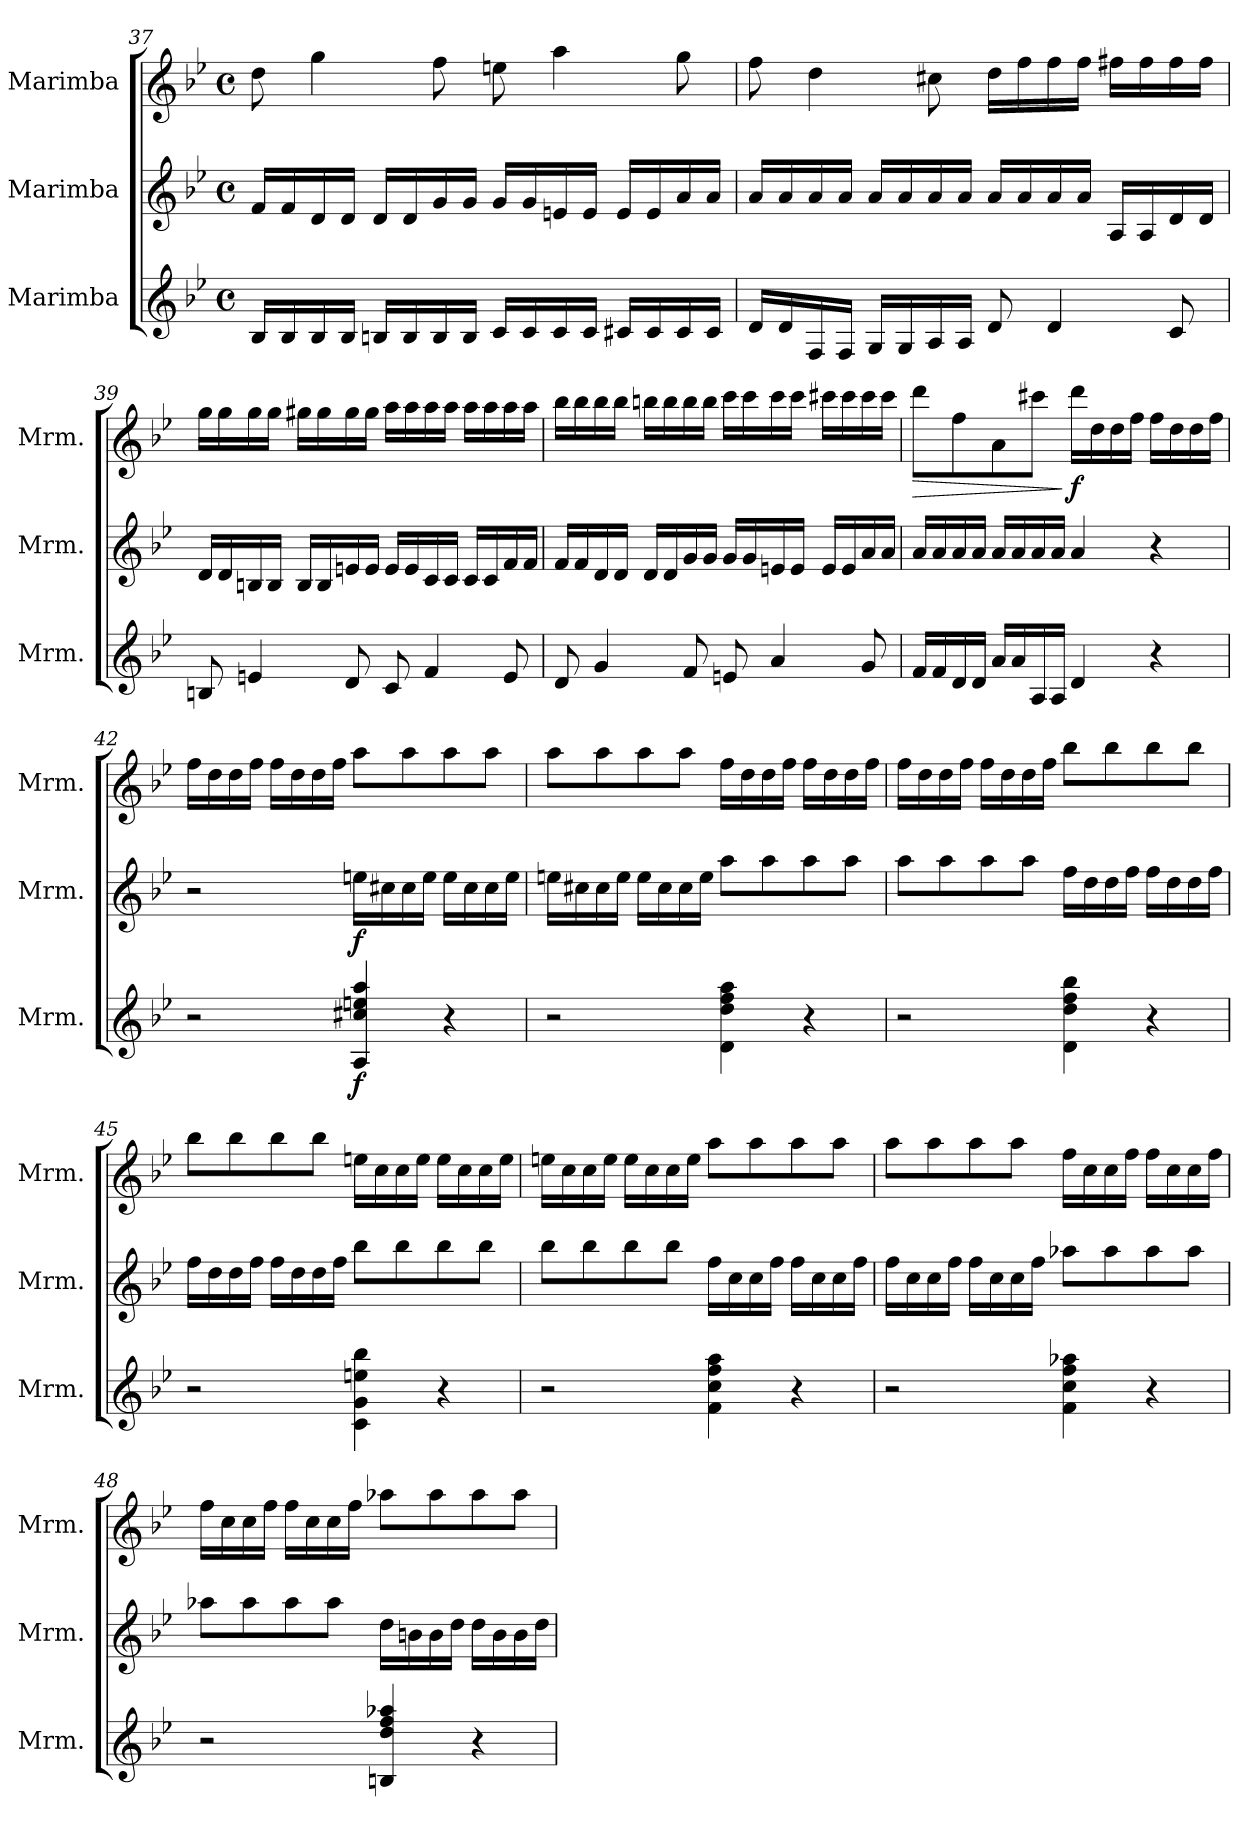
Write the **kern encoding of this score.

**kern	**dynam	**kern	**dynam	**kern	**dynam
*part3	*part3	*part2	*part2	*part1	*part1
*staff3	*staff3	*staff2	*staff2	*staff1	*staff1
*I"Marimba	*	*I"Marimba	*	*I"Marimba	*
*I'Mrm.	*	*I'Mrm.	*	*I'Mrm.	*
!!LO:LB:g=z
*clefG2	*	*clefG2	*	*clefG2	*
*k[b-e-]	*	*k[b-e-]	*	*k[b-e-]	*
*M4/4	*	*M4/4	*	*M4/4	*
*met(c)	*	*met(c)	*	*met(c)	*
=37	=37	=37	=37	=37	=37
16B-/LL	.	16f/LL	.	8dd\	.
16B-/	.	16f/	.	.	.
16B-/	.	16d/	.	4gg\	.
16B-/JJ	.	16d/JJ	.	.	.
16Bn/LL	.	16d/LL	.	.	.
16B/	.	16d/	.	.	.
16B/	.	16g/	.	8ff\	.
16B/JJ	.	16g/JJ	.	.	.
16c/LL	.	16g/LL	.	8een\	.
16c/	.	16g/	.	.	.
16c/	.	16en/	.	4aa\	.
16c/JJ	.	16e/JJ	.	.	.
16c#X/LL	.	16e/LL	.	.	.
16c#/	.	16e/	.	.	.
16c#/	.	16a/	.	8gg\	.
16c#/JJ	.	16a/JJ	.	.	.
=38	=38	=38	=38	=38	=38
16d/LL	.	16a/LL	.	8ff\	.
16d/	.	16a/	.	.	.
16F/	.	16a/	.	4dd\	.
16F/JJ	.	16a/JJ	.	.	.
16G/LL	.	16a/LL	.	.	.
16G/	.	16a/	.	.	.
16A/	.	16a/	.	8cc#X\	.
16A/JJ	.	16a/JJ	.	.	.
8d/	.	16a/LL	.	16dd\LL	.
.	.	16a/	.	16ff\	.
4d/	.	16a/	.	16ff\	.
.	.	16a/JJ	.	16ff\JJ	.
.	.	16A/LL	.	16ff#X\LL	.
.	.	16A/	.	16ff#\	.
8c/	.	16d/	.	16ff#\	.
.	.	16d/JJ	.	16ff#\JJ	.
!!LO:PB:g=z
=39	=39	=39	=39	=39	=39
8Bn/	.	16d/LL	.	16gg\LL	.
.	.	16d/	.	16gg\	.
4en/	.	16Bn/	.	16gg\	.
.	.	16B/JJ	.	16gg\JJ	.
.	.	16B/LL	.	16gg#X\LL	.
.	.	16B/	.	16gg#\	.
8d/	.	16en/	.	16gg#\	.
.	.	16e/JJ	.	16gg#\JJ	.
8c/	.	16e/LL	.	16aa\LL	.
.	.	16e/	.	16aa\	.
4f/	.	16c/	.	16aa\	.
.	.	16c/JJ	.	16aa\JJ	.
.	.	16c/LL	.	16aa\LL	.
.	.	16c/	.	16aa\	.
8e/	.	16f/	.	16aa\	.
.	.	16f/JJ	.	16aa\JJ	.
=40	=40	=40	=40	=40	=40
8d/	.	16f/LL	.	16bb-\LL	.
.	.	16f/	.	16bb-\	.
4g/	.	16d/	.	16bb-\	.
.	.	16d/JJ	.	16bb-\JJ	.
.	.	16d/LL	.	16bbn\LL	.
.	.	16d/	.	16bb\	.
8f/	.	16g/	.	16bb\	.
.	.	16g/JJ	.	16bb\JJ	.
8en/	.	16g/LL	.	16ccc\LL	.
.	.	16g/	.	16ccc\	.
4a/	.	16en/	.	16ccc\	.
.	.	16e/JJ	.	16ccc\JJ	.
.	.	16e/LL	.	16ccc#X\LL	.
.	.	16e/	.	16ccc#\	.
8g/	.	16a/	.	16ccc#\	.
.	.	16a/JJ	.	16ccc#\JJ	.
!!LO:LB:g=z
=41	=41	=41	=41	=41	=41
!	!	!	!	!	!LO:HP:b
16f/LL	.	16a/LL	.	8ddd\L	>
16f/	.	16a/	.	.	.
16d/	.	16a/	.	8ff\	.
16d/JJ	.	16a/JJ	.	.	.
16a/LL	.	16a/LL	.	8a\	.
16a/	.	16a/	.	.	.
16A/	.	16a/	.	8ccc#X\J	.
16A/JJ	.	16a/JJ	.	.	.
!	!	!	!	!	!LO:DY:n=1:b
4d/	.	4a/	.	16ddd\LL	] f
.	.	.	.	16dd\	.
.	.	.	.	16dd\	.
.	.	.	.	16ff\JJ	.
4r	.	4r	.	16ff\LL	.
.	.	.	.	16dd\	.
.	.	.	.	16dd\	.
.	.	.	.	16ff\JJ	.
=42	=42	=42	=42	=42	=42
2r	.	2r	.	16ff\LL	.
.	.	.	.	16dd\	.
.	.	.	.	16dd\	.
.	.	.	.	16ff\JJ	.
.	.	.	.	16ff\LL	.
.	.	.	.	16dd\	.
.	.	.	.	16dd\	.
.	.	.	.	16ff\JJ	.
!	!LO:DY:b	!	!LO:DY:b	!	!
4A/ 4cc#X/ 4een/ 4aa/	f	16een\LL	f	8aa\L	.
.	.	16cc#X\	.	.	.
.	.	16cc#\	.	8aa\	.
.	.	16ee\JJ	.	.	.
4r	.	16ee\LL	.	8aa\	.
.	.	16cc#\	.	.	.
.	.	16cc#\	.	8aa\J	.
.	.	16ee\JJ	.	.	.
!!LO:LB:g=z
=43	=43	=43	=43	=43	=43
2r	.	16een\LL	.	8aa\L	.
.	.	16cc#X\	.	.	.
.	.	16cc#\	.	8aa\	.
.	.	16ee\JJ	.	.	.
.	.	16ee\LL	.	8aa\	.
.	.	16cc#\	.	.	.
.	.	16cc#\	.	8aa\J	.
.	.	16ee\JJ	.	.	.
4d\ 4dd\ 4ff\ 4aa\	.	8aa\L	.	16ff\LL	.
.	.	.	.	16dd\	.
.	.	8aa\	.	16dd\	.
.	.	.	.	16ff\JJ	.
4r	.	8aa\	.	16ff\LL	.
.	.	.	.	16dd\	.
.	.	8aa\J	.	16dd\	.
.	.	.	.	16ff\JJ	.
=44	=44	=44	=44	=44	=44
2r	.	8aa\L	.	16ff\LL	.
.	.	.	.	16dd\	.
.	.	8aa\	.	16dd\	.
.	.	.	.	16ff\JJ	.
.	.	8aa\	.	16ff\LL	.
.	.	.	.	16dd\	.
.	.	8aa\J	.	16dd\	.
.	.	.	.	16ff\JJ	.
4d\ 4dd\ 4ff\ 4bb-\	.	16ff\LL	.	8bb-\L	.
.	.	16dd\	.	.	.
.	.	16dd\	.	8bb-\	.
.	.	16ff\JJ	.	.	.
4r	.	16ff\LL	.	8bb-\	.
.	.	16dd\	.	.	.
.	.	16dd\	.	8bb-\J	.
.	.	16ff\JJ	.	.	.
!!LO:PB:g=z
=45	=45	=45	=45	=45	=45
2r	.	16ff\LL	.	8bb-\L	.
.	.	16dd\	.	.	.
.	.	16dd\	.	8bb-\	.
.	.	16ff\JJ	.	.	.
.	.	16ff\LL	.	8bb-\	.
.	.	16dd\	.	.	.
.	.	16dd\	.	8bb-\J	.
.	.	16ff\JJ	.	.	.
4c\ 4g\ 4een\ 4bb-\	.	8bb-\L	.	16een\LL	.
.	.	.	.	16cc\	.
.	.	8bb-\	.	16cc\	.
.	.	.	.	16ee\JJ	.
4r	.	8bb-\	.	16ee\LL	.
.	.	.	.	16cc\	.
.	.	8bb-\J	.	16cc\	.
.	.	.	.	16ee\JJ	.
=46	=46	=46	=46	=46	=46
2r	.	8bb-\L	.	16een\LL	.
.	.	.	.	16cc\	.
.	.	8bb-\	.	16cc\	.
.	.	.	.	16ee\JJ	.
.	.	8bb-\	.	16ee\LL	.
.	.	.	.	16cc\	.
.	.	8bb-\J	.	16cc\	.
.	.	.	.	16ee\JJ	.
4f\ 4cc\ 4ff\ 4aa\	.	16ff\LL	.	8aa\L	.
.	.	16cc\	.	.	.
.	.	16cc\	.	8aa\	.
.	.	16ff\JJ	.	.	.
4r	.	16ff\LL	.	8aa\	.
.	.	16cc\	.	.	.
.	.	16cc\	.	8aa\J	.
.	.	16ff\JJ	.	.	.
!!LO:LB:g=z
=47	=47	=47	=47	=47	=47
2r	.	16ff\LL	.	8aa\L	.
.	.	16cc\	.	.	.
.	.	16cc\	.	8aa\	.
.	.	16ff\JJ	.	.	.
.	.	16ff\LL	.	8aa\	.
.	.	16cc\	.	.	.
.	.	16cc\	.	8aa\J	.
.	.	16ff\JJ	.	.	.
4f\ 4cc\ 4ff\ 4aa-X\	.	8aa-X\L	.	16ff\LL	.
.	.	.	.	16cc\	.
.	.	8aa-\	.	16cc\	.
.	.	.	.	16ff\JJ	.
4r	.	8aa-\	.	16ff\LL	.
.	.	.	.	16cc\	.
.	.	8aa-\J	.	16cc\	.
.	.	.	.	16ff\JJ	.
=48	=48	=48	=48	=48	=48
2r	.	8aa-X\L	.	16ff\LL	.
.	.	.	.	16cc\	.
.	.	8aa-\	.	16cc\	.
.	.	.	.	16ff\JJ	.
.	.	8aa-\	.	16ff\LL	.
.	.	.	.	16cc\	.
.	.	8aa-\J	.	16cc\	.
.	.	.	.	16ff\JJ	.
4Bn/ 4dd/ 4ff/ 4aa-X/	.	16dd\LL	.	8aa-X\L	.
.	.	16bn\	.	.	.
.	.	16b\	.	8aa-\	.
.	.	16dd\JJ	.	.	.
4r	.	16dd\LL	.	8aa-\	.
.	.	16b\	.	.	.
.	.	16b\	.	8aa-\J	.
.	.	16dd\JJ	.	.	.
=	=	=	=	=	=
*-	*-	*-	*-	*-	*-
